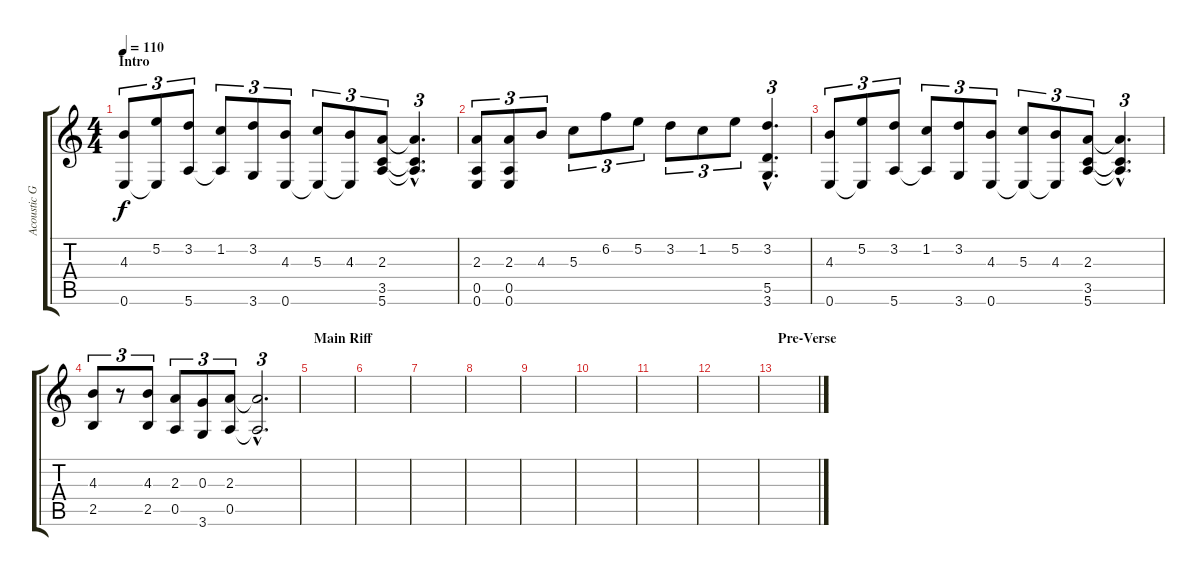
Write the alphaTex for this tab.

\track ("Acoustic Guitar" "Acoustic G") {instrument acousticguitarsteel}
\staff {score tabs}
\tuning (E4 B3 G3 D3 A2 E2) {hide}
\ts (4 4)
\section ("" "Intro")
\tempo 110
\clef g2
\ks c
(4.3 0.6).8{tu (3 2) dy f instrument acousticguitarsteel} (5.2 0.6{t}).8{tu (3 2)} (3.2 5.6).8{tu (3 2)} (1.2 5.6{t}).8{tu (3 2)} (3.2 3.6).8{tu (3 2)} (4.3 0.6).8{tu (3 2)} (5.3 0.6{t}).8{tu (3 2)} (4.3 0.6{t}).8{tu (3 2)} (2.3 3.5 5.6).8{tu (3 2)} (2.3{hac t} 3.5{hac t} 5.6{hac t}).4{d tu (3 2)} |
(2.3 0.5 0.6).8{tu (3 2)} (2.3 0.5 0.6).8{tu (3 2)} 4.3.8{tu (3 2)} 5.3.8{tu (3 2)} 6.2.8{tu (3 2)} 5.2.8{tu (3 2)} 3.2.8{tu (3 2)} 1.2.8{tu (3 2)} 5.2.8{tu (3 2)} (3.2{hac} 5.5{hac} 3.6{hac}).4{d tu (3 2)} |
(4.3 0.6).8{tu (3 2)} (5.2 0.6{t}).8{tu (3 2)} (3.2 5.6).8{tu (3 2)} (1.2 5.6{t}).8{tu (3 2)} (3.2 3.6).8{tu (3 2)} (4.3 0.6).8{tu (3 2)} (5.3 0.6{t}).8{tu (3 2)} (4.3 0.6{t}).8{tu (3 2)} (2.3 3.5 5.6).8{tu (3 2)} (2.3{hac t} 3.5{hac t} 5.6{hac t}).4{d tu (3 2)} |
(4.3 2.5).8{tu (3 2)} r.8{tu (3 2)} (4.3 2.5).8{tu (3 2)} (2.3 0.5).8{tu (3 2)} (0.3 3.6).8{tu (3 2)} (2.3 0.5).8{tu (3 2)} (2.3{hac t} 0.5{hac t}).2{d tu (3 2)} |
\section ("" "Main Riff")
|
|
|
|
|
|
|
|
\section ("" "Pre-Verse")
